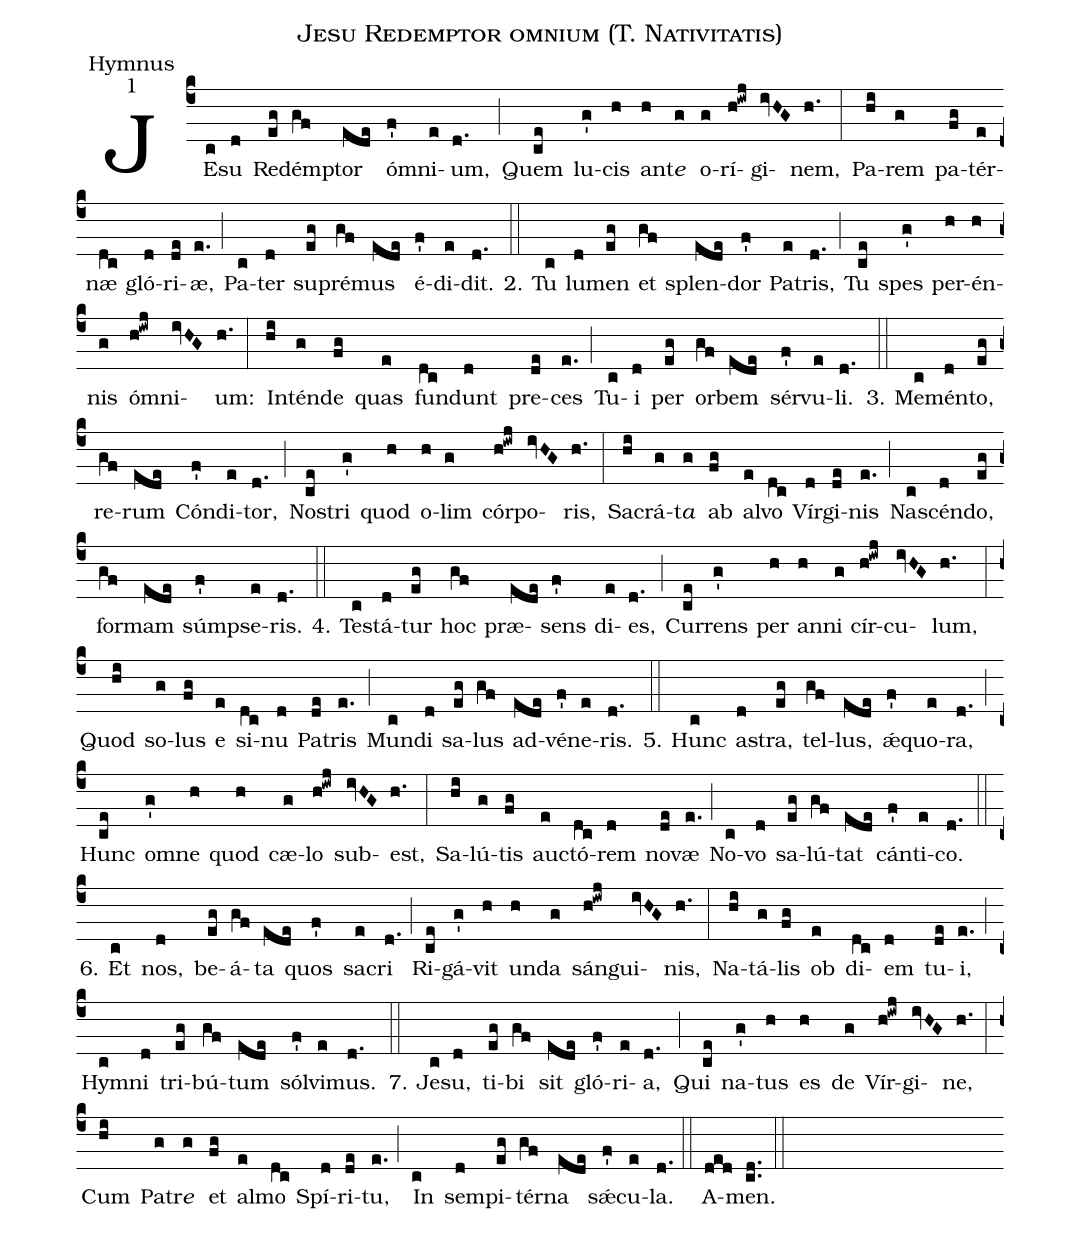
name:Jesu Redemptor omnium (T. Nativitatis);
office-part:Hymnus;
mode:1;
%%
(c4)  <v>\def\J{\raise2pt\hbox{J}}\J</v>E(c)su(d) Red(eg)ém(gf)ptor(ede) ó(f')mni(e)um,(d.) (;) Quem(ce) lu(g')cis(h) an(h)t<i>e</i>(g) o(g)rí(h!iwj)gi(ivHG)nem,(h.) (:) Pa(hi)rem(g) pa(fg)tér(e)næ(dc) gló(d)ri(de)æ,(e.) (;) Pa(c)ter(d) su(eg)pré(gf)mus(ede) é(f')di(e)dit.(d.) (::)
2. Tu(c) lu(d)men(eg) et(gf) splen(ede)dor(f') Pa(e)tris,(d.) (;) Tu(ce) spes(g') per(h)én(h)nis(g) ó(h!iwj)mni(ivHG)um:(h.) (:) In(hi)tén(g)de(fg) quas(e) fun(dc)dunt(d) pre(de)ces(e.) (;) Tu(c)i(d) per(eg) or(gf)bem(ede) sér(f')vu(e)li.(d.) (::)
3.  Me(c)mén(d)to,(eg) re(gf)rum(ede) Cón(f')di(e)tor,(d.) (;) No(ce)stri(g') quod(h) o(h)lim(g) cór(h!iwj)po(ivHG)ris,(h.) (:) Sac(hi)rá(g)t<i>a</i>(g) ab(fg) al(e)vo(dc) Vír(d)gi(de)nis(e.) (;) Na(c)scén(d)do,(eg) for(gf)mam(ede) súm(f')pse(e)ris.(d.) (::)
4. Te(c)stá(d)tur(eg) hoc(gf) præ(ede)sens(f') di(e)es,(d.) (;) Cur(ce)rens(g') per(h) an(h)ni(g) cír(h!iwj)cu(ivHG)lum,(h.) (:) Quod(hi) so(g)lus(fg) e(e) si(dc)nu(d) Pa(de)tris(e.) (;) Mun(c)di(d) sa(eg)lus(gf) ad(ede)vé(f')ne(e)ris.(d.) (::)
5. Hunc(c) a(d)stra,(eg) tel(gf)lus,(ede) ǽ(f')quo(e)ra,(d.) (;) Hunc(ce) o(g')mne(h) quod(h) cæ(g)lo(h!iwj) sub(ivHG)est,(h.) (:) Sa(hi)lú(g)tis(fg) au(e)ctó(dc)rem(d) no(de)væ(e.) (;) No(c)vo(d) sa(eg)lú(gf)tat(ede) cán(f')ti(e)co.(d.) (::)
6. Et(c) nos,(d) be(eg)á(gf)ta(ede) quos(f') sa(e)cri(d.) (;) Ri(ce)gá(g')vit(h) un(h)da(g) sán(h!iwj)gui(ivHG)nis,(h.) (:) Na(hi)tá(g)lis(fg) ob(e) di(dc)em(d) tu(de)i,(e.) (;) Hy(c)mni(d) tri(eg)bú(gf)tum(ede) sól(f')vi(e)mus.(d.) (::)
7. Je(c)su,(d) ti(eg)bi(gf) sit(ede) gló(f')ri(e)a,(d.) (;) Qui(ce) na(g')tus(h) es(h) de(g) Vír(h!iwj)gi(ivHG)ne,(h.) (:) Cum(hi) Pa(g)tr<i>e</i>(g) et(fg) al(e)mo(dc) Spí(d)ri(de)tu,(e.) (;) In(c) sem(d)pi(eg)tér(gf)na(ede) sǽ(f')cu(e)la.(d.) (::) A(ded)men.(cd..) (::Z-)


%<sp>V/</sp>.~Crá(h)sti(h)na(h) di(h)e(h) de(h)lé(hi)bi(h)tur(h'_) (,) in(h)í(h)qui(f')tas(e) ter(f_h)ræ.(hiH'G/hih.//ghG'FE'/fggf.0) (::) (z-)
%<sp>R/</sp>.~Et(h) re(h)gná(h)bit(h) su(hi)per(h) nos(h'_) (,) Sal(h)vá(f')tor(e) mun(f_h)di.(hiH'G/hih.//ghG'FE'/fggf.0) (::) (z-)
